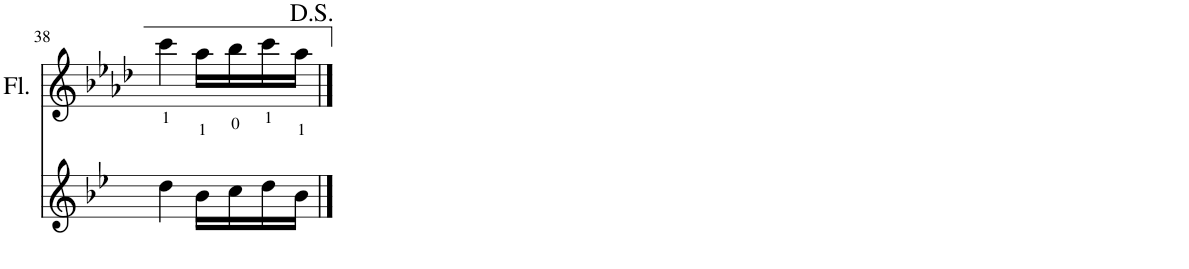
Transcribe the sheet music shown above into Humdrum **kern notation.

**kern	**kern	**kern	**kern	**kern
*part5	*part4	*part3	*part2	*part1
*staff5	*staff4	*staff3	*staff2	*staff1
*I"Trombone	*I"Bb Trompete	*I"Saxofone Tenor	*I"Saxofone Alto	*I"Flauta Transversal
*I'Tbn.	*I'Tpt	*I'Sax. Tn.	*	*I'Fl.
!!LO:PB:g=z
*clefF4	*clefG2	*clefG2	*clefG2	*clefG2
*	*Trd1c2	*Trd8c14	*Trd5c9	*
*k[b-e-a-d-]	*k[b-e-]	*k[b-e-]	*k[b-]	*k[b-e-a-d-]
*M2/4	*M2/4	*M2/4	*M2/4	*M2/4
=38	=38	=38	=38	=38
4r	4dd\	4r	4aa	4ccc\
16A-\LL	16b-\LL	16b-\LL	8r	16aa-\LL
16B-\J	16cc\	16cc\J	.	16bb-\
16c\L	16dd\	16dd\L	8ff	16ccc\
16A-\JJ	16b-\JJ	16b-\JJ	.	16aa-\JJ
==	==	==	==	==
*-	*-	*-	*-	*-
